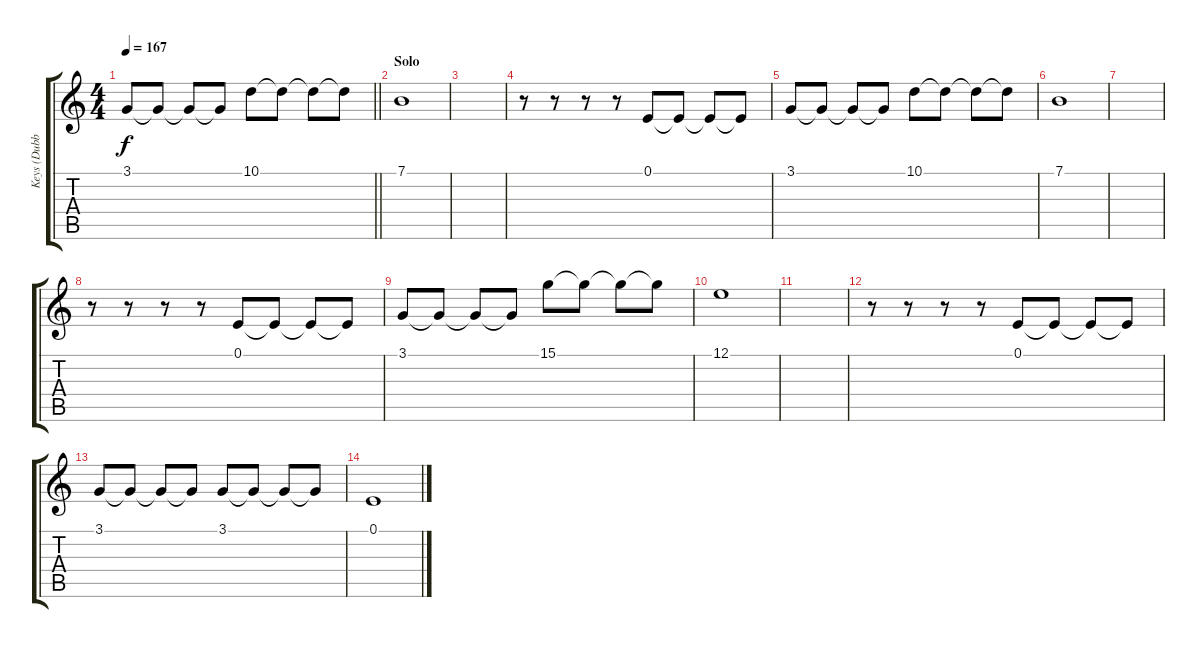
\track ("Keys (Dubbed)" "Keys (Dubb") {instrument lead8bassandlead}
\staff {score tabs}
\tuning (E4 B3 G3 D3 A2 E2) {hide}
\ts (4 4)
\tempo 167
\clef g2
\barLineRight lightlight
\ks c
3.1.8{dy f} 3.1{t}.8 3.1{t}.8 3.1{t}.8 10.1.8 10.1{t}.8 10.1{t}.8 10.1{t}.8 |
\section ("" "Solo")
7.1.1 |
|
r.8 r.8 r.8 r.8 0.1.8 0.1{t}.8 0.1{t}.8 0.1{t}.8 |
3.1.8 3.1{t}.8 3.1{t}.8 3.1{t}.8 10.1.8 10.1{t}.8 10.1{t}.8 10.1{t}.8 |
7.1.1 |
|
r.8 r.8 r.8 r.8 0.1.8 0.1{t}.8 0.1{t}.8 0.1{t}.8 |
3.1.8 3.1{t}.8 3.1{t}.8 3.1{t}.8 15.1.8 15.1{t}.8 15.1{t}.8 15.1{t}.8 |
12.1.1 |
|
r.8 r.8 r.8 r.8 0.1.8 0.1{t}.8 0.1{t}.8 0.1{t}.8 |
3.1.8 3.1{t}.8 3.1{t}.8 3.1{t}.8 3.1.8 3.1{t}.8 3.1{t}.8 3.1{t}.8 |
0.1.1
